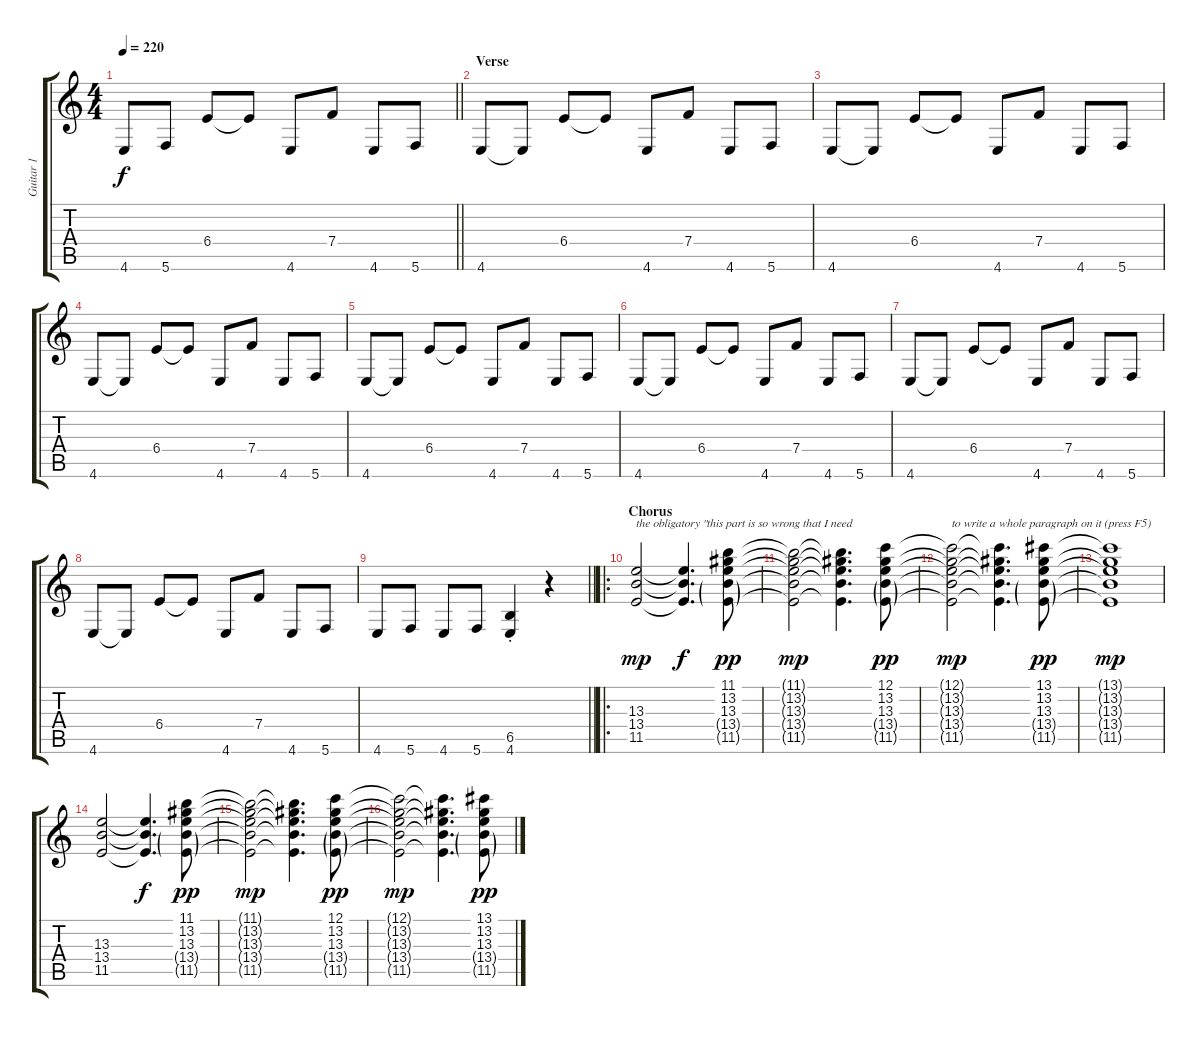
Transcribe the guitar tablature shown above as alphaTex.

\track ("Guitar 1" "Guitar 1") {instrument distortionguitar}
\staff {score tabs}
\tuning (C4 G3 Eb3 Bb2 F2 C2) {hide}
\ts (4 4)
\tempo 220
\clef g2
\barLineRight lightlight
\ks c
4.6.8{dy f} 5.6.8 6.4.8 6.4{t}.8 4.6.8 7.4.8 4.6.8 5.6.8 |
\section ("" "Verse")
4.6.8 4.6{t}.8 6.4.8 6.4{t}.8 4.6.8 7.4.8 4.6.8 5.6.8 |
4.6.8 4.6{t}.8 6.4.8 6.4{t}.8 4.6.8 7.4.8 4.6.8 5.6.8 |
4.6.8 4.6{t}.8 6.4.8 6.4{t}.8 4.6.8 7.4.8 4.6.8 5.6.8 |
4.6.8 4.6{t}.8 6.4.8 6.4{t}.8 4.6.8 7.4.8 4.6.8 5.6.8 |
4.6.8 4.6{t}.8 6.4.8 6.4{t}.8 4.6.8 7.4.8 4.6.8 5.6.8 |
4.6.8 4.6{t}.8 6.4.8 6.4{t}.8 4.6.8 7.4.8 4.6.8 5.6.8 |
4.6.8 4.6{t}.8 6.4.8 6.4{t}.8 4.6.8 7.4.8 4.6.8 5.6.8 |
\barLineRight lightlight
4.6.8 5.6.8 4.6.8 5.6.8 (6.5{st} 4.6{st}).4 r.4 |
\ro
\section ("" "Chorus")
(13.3 13.4 11.5).2{txt "the obligatory \"this part is so wrong that I need" dy mp} (13.3{t} 13.4{t} 11.5{t}).4{d dy f} (11.1 13.2 13.3 13.4{g} 11.5{g}).8{dy pp} |
(11.1{t} 13.2{t} 13.3{t} 13.4{t} 11.5{t}).2{dy mp} (11.1{t} 13.2{t} 13.3{t} 13.4{t} 11.5{t}).4{d} (12.1 13.2 13.3 13.4{g} 11.5{g}).8{dy pp} |
(12.1{t} 13.2{t} 13.3{t} 13.4{t} 11.5{t}).2{txt "to write a whole paragraph on it (press F5)" dy mp} (12.1{t} 13.2{t} 13.3{t} 13.4{t} 11.5{t}).4{d} (13.1 13.2 13.3 13.4{g} 11.5{g}).8{dy pp} |
(13.1{t} 13.2{t} 13.3{t} 13.4{t} 11.5{t}).1{dy mp} |
(13.3 13.4 11.5).2 (13.3{t} 13.4{t} 11.5{t}).4{d dy f} (11.1 13.2 13.3 13.4{g} 11.5{g}).8{dy pp} |
(11.1{t} 13.2{t} 13.3{t} 13.4{t} 11.5{t}).2{dy mp} (11.1{t} 13.2{t} 13.3{t} 13.4{t} 11.5{t}).4{d} (12.1 13.2 13.3 13.4{g} 11.5{g}).8{dy pp} |
(12.1{t} 13.2{t} 13.3{t} 13.4{t} 11.5{t}).2{dy mp} (12.1{t} 13.2{t} 13.3{t} 13.4{t} 11.5{t}).4{d} (13.1 13.2 13.3 13.4{g} 11.5{g}).8{dy pp}
